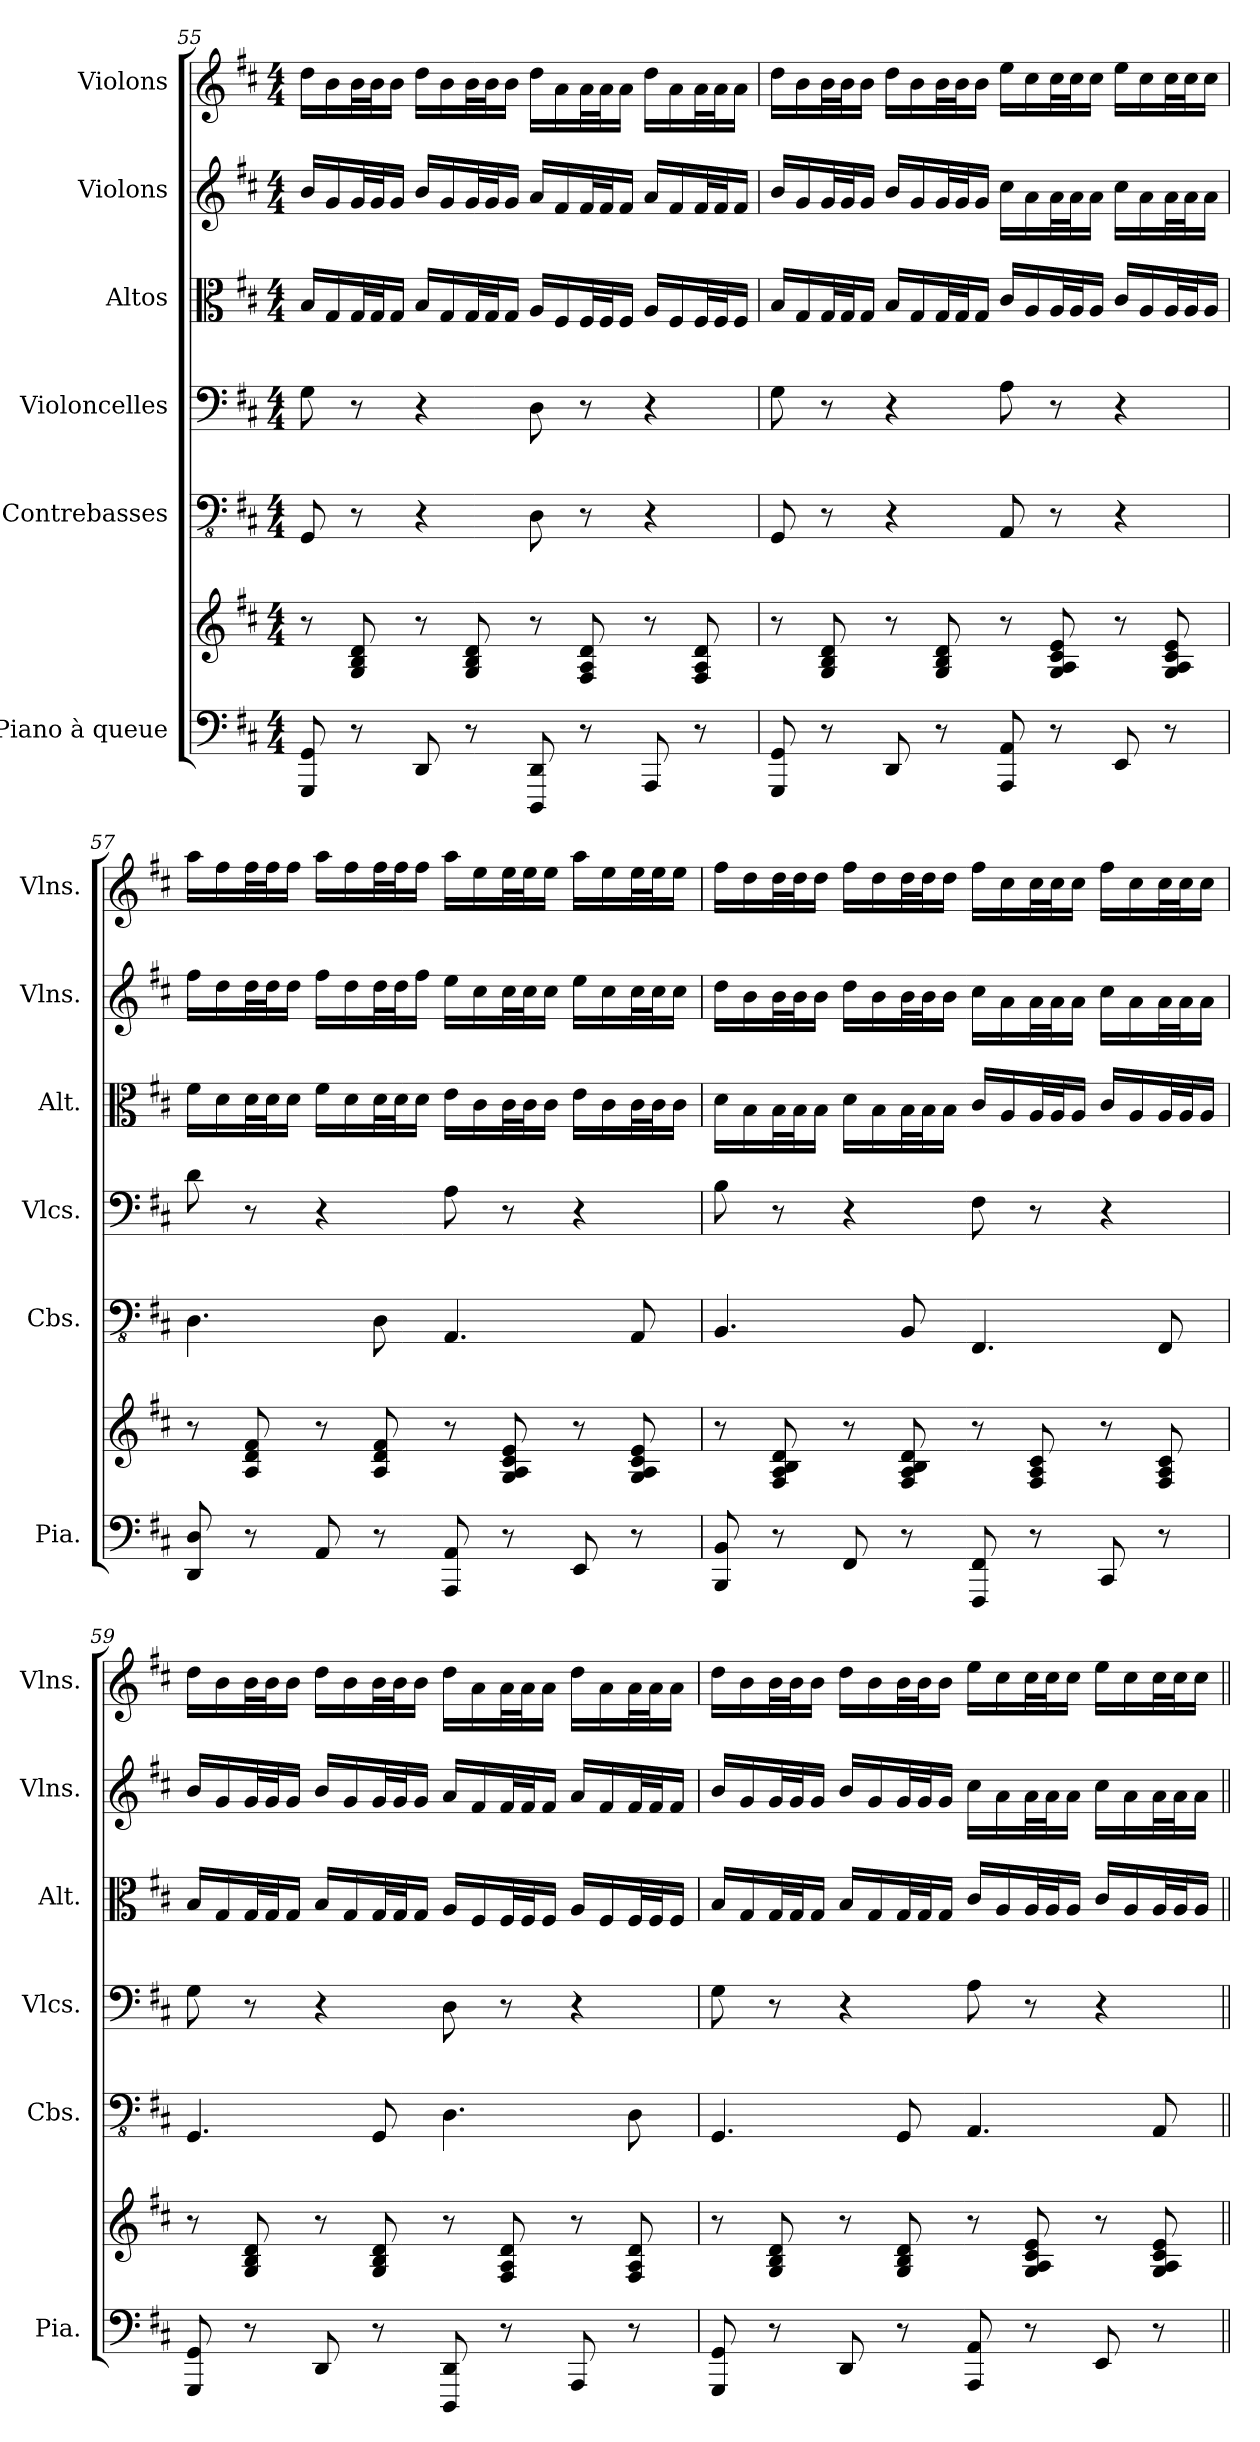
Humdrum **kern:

**kern	**kern	**kern	**kern	**kern	**kern	**kern
*part6	*part6	*part5	*part4	*part3	*part2	*part1
*staff7	*staff6	*staff5	*staff4	*staff3	*staff2	*staff1
*I"Piano à queue	*	*I"Contrebasses	*I"Violoncelles	*I"Altos	*I"Violons	*I"Violons
*I'Pia.	*	*I'Cbs.	*I'Vlcs.	*I'Alt.	*I'Vlns.	*I'Vlns.
*clefF4	*clefG2	*clefFv4	*clefF4	*clefC3	*clefG2	*clefG2
*k[f#c#]	*k[f#c#]	*k[f#c#]	*k[f#c#]	*k[f#c#]	*k[f#c#]	*k[f#c#]
*M4/4	*M4/4	*M4/4	*M4/4	*M4/4	*M4/4	*M4/4
=55	=55	=55	=55	=55	=55	=55
8GGG/ 8GG/	8r	8GGG/	8G\	16B/LL	16b/LL	16dd\LL
.	.	.	.	16G/	16g/	16b\
8r	8G/ 8B/ 8d/	8r	8r	32G/L	32g/L	32b\L
.	.	.	.	32G/J	32g/J	32b\J
.	.	.	.	16G/JJ	16g/JJ	16b\JJ
8DD/	8r	4r	4r	16B/LL	16b/LL	16dd\LL
.	.	.	.	16G/	16g/	16b\
8r	8G/ 8B/ 8d/	.	.	32G/L	32g/L	32b\L
.	.	.	.	32G/J	32g/J	32b\J
.	.	.	.	16G/JJ	16g/JJ	16b\JJ
8DDD/ 8DD/	8r	8DD\	8D\	16A/LL	16a/LL	16dd\LL
.	.	.	.	16F#/	16f#/	16a\
8r	8F#/ 8A/ 8d/	8r	8r	32F#/L	32f#/L	32a\L
.	.	.	.	32F#/J	32f#/J	32a\J
.	.	.	.	16F#/JJ	16f#/JJ	16a\JJ
8AAA/	8r	4r	4r	16A/LL	16a/LL	16dd\LL
.	.	.	.	16F#/	16f#/	16a\
8r	8F#/ 8A/ 8d/	.	.	32F#/L	32f#/L	32a\L
.	.	.	.	32F#/J	32f#/J	32a\J
.	.	.	.	16F#/JJ	16f#/JJ	16a\JJ
!!LO:PB:g=z
=56	=56	=56	=56	=56	=56	=56
8GGG/ 8GG/	8r	8GGG/	8G\	16B/LL	16b/LL	16dd\LL
.	.	.	.	16G/	16g/	16b\
8r	8G/ 8B/ 8d/	8r	8r	32G/L	32g/L	32b\L
.	.	.	.	32G/J	32g/J	32b\J
.	.	.	.	16G/JJ	16g/JJ	16b\JJ
8DD/	8r	4r	4r	16B/LL	16b/LL	16dd\LL
.	.	.	.	16G/	16g/	16b\
8r	8G/ 8B/ 8d/	.	.	32G/L	32g/L	32b\L
.	.	.	.	32G/J	32g/J	32b\J
.	.	.	.	16G/JJ	16g/JJ	16b\JJ
8AAA/ 8AA/	8r	8AAA/	8A\	16c#/LL	16cc#\LL	16ee\LL
.	.	.	.	16A/	16a\	16cc#\
8r	8G/ 8A/ 8c#/ 8e/	8r	8r	32A/L	32a\L	32cc#\L
.	.	.	.	32A/J	32a\J	32cc#\J
.	.	.	.	16A/JJ	16a\JJ	16cc#\JJ
8EE/	8r	4r	4r	16c#/LL	16cc#\LL	16ee\LL
.	.	.	.	16A/	16a\	16cc#\
8r	8G/ 8A/ 8c#/ 8e/	.	.	32A/L	32a\L	32cc#\L
.	.	.	.	32A/J	32a\J	32cc#\J
.	.	.	.	16A/JJ	16a\JJ	16cc#\JJ
=57	=57	=57	=57	=57	=57	=57
8DD/ 8D/	8r	4.DD\	8d\	16f#\LL	16ff#\LL	16aa\LL
.	.	.	.	16d\	16dd\	16ff#\
8r	8A/ 8d/ 8f#/	.	8r	32d\L	32dd\L	32ff#\L
.	.	.	.	32d\J	32dd\J	32ff#\J
.	.	.	.	16d\JJ	16dd\JJ	16ff#\JJ
8AA/	8r	.	4r	16f#\LL	16ff#\LL	16aa\LL
.	.	.	.	16d\	16dd\	16ff#\
8r	8A/ 8d/ 8f#/	8DD\	.	32d\L	32dd\L	32ff#\L
.	.	.	.	32d\J	32dd\J	32ff#\J
.	.	.	.	16d\JJ	16ff#\JJ	16ff#\JJ
8AAA/ 8AA/	8r	4.AAA/	8A\	16e\LL	16ee\LL	16aa\LL
.	.	.	.	16c#\	16cc#\	16ee\
8r	8G/ 8A/ 8c#/ 8e/	.	8r	32c#\L	32cc#\L	32ee\L
.	.	.	.	32c#\J	32cc#\J	32ee\J
.	.	.	.	16c#\JJ	16cc#\JJ	16ee\JJ
8EE/	8r	.	4r	16e\LL	16ee\LL	16aa\LL
.	.	.	.	16c#\	16cc#\	16ee\
8r	8G/ 8A/ 8c#/ 8e/	8AAA/	.	32c#\L	32cc#\L	32ee\L
.	.	.	.	32c#\J	32cc#\J	32ee\J
.	.	.	.	16c#\JJ	16cc#\JJ	16ee\JJ
!!LO:LB:g=z
=58	=58	=58	=58	=58	=58	=58
8BBB/ 8BB/	8r	4.BBB/	8B\	16d\LL	16dd\LL	16ff#\LL
.	.	.	.	16B\	16b\	16dd\
8r	8F#/ 8A/ 8B/ 8d/	.	8r	32B\L	32b\L	32dd\L
.	.	.	.	32B\J	32b\J	32dd\J
.	.	.	.	16B\JJ	16b\JJ	16dd\JJ
8FF#/	8r	.	4r	16d\LL	16dd\LL	16ff#\LL
.	.	.	.	16B\	16b\	16dd\
8r	8F#/ 8A/ 8B/ 8d/	8BBB/	.	32B\L	32b\L	32dd\L
.	.	.	.	32B\J	32b\J	32dd\J
.	.	.	.	16B\JJ	16b\JJ	16dd\JJ
8FFF#/ 8FF#/	8r	4.FFF#/	8F#\	16c#/LL	16cc#\LL	16ff#\LL
.	.	.	.	16A/	16a\	16cc#\
8r	8F#/ 8A/ 8c#/	.	8r	32A/L	32a\L	32cc#\L
.	.	.	.	32A/J	32a\J	32cc#\J
.	.	.	.	16A/JJ	16a\JJ	16cc#\JJ
8CC#/	8r	.	4r	16c#/LL	16cc#\LL	16ff#\LL
.	.	.	.	16A/	16a\	16cc#\
8r	8F#/ 8A/ 8c#/	8FFF#/	.	32A/L	32a\L	32cc#\L
.	.	.	.	32A/J	32a\J	32cc#\J
.	.	.	.	16A/JJ	16a\JJ	16cc#\JJ
=59	=59	=59	=59	=59	=59	=59
8GGG/ 8GG/	8r	4.GGG/	8G\	16B/LL	16b/LL	16dd\LL
.	.	.	.	16G/	16g/	16b\
8r	8G/ 8B/ 8d/	.	8r	32G/L	32g/L	32b\L
.	.	.	.	32G/J	32g/J	32b\J
.	.	.	.	16G/JJ	16g/JJ	16b\JJ
8DD/	8r	.	4r	16B/LL	16b/LL	16dd\LL
.	.	.	.	16G/	16g/	16b\
8r	8G/ 8B/ 8d/	8GGG/	.	32G/L	32g/L	32b\L
.	.	.	.	32G/J	32g/J	32b\J
.	.	.	.	16G/JJ	16g/JJ	16b\JJ
8DDD/ 8DD/	8r	4.DD\	8D\	16A/LL	16a/LL	16dd\LL
.	.	.	.	16F#/	16f#/	16a\
8r	8F#/ 8A/ 8d/	.	8r	32F#/L	32f#/L	32a\L
.	.	.	.	32F#/J	32f#/J	32a\J
.	.	.	.	16F#/JJ	16f#/JJ	16a\JJ
8AAA/	8r	.	4r	16A/LL	16a/LL	16dd\LL
.	.	.	.	16F#/	16f#/	16a\
8r	8F#/ 8A/ 8d/	8DD\	.	32F#/L	32f#/L	32a\L
.	.	.	.	32F#/J	32f#/J	32a\J
.	.	.	.	16F#/JJ	16f#/JJ	16a\JJ
!!LO:PB:g=z
=60	=60	=60	=60	=60	=60	=60
8GGG/ 8GG/	8r	4.GGG/	8G\	16B/LL	16b/LL	16dd\LL
.	.	.	.	16G/	16g/	16b\
8r	8G/ 8B/ 8d/	.	8r	32G/L	32g/L	32b\L
.	.	.	.	32G/J	32g/J	32b\J
.	.	.	.	16G/JJ	16g/JJ	16b\JJ
8DD/	8r	.	4r	16B/LL	16b/LL	16dd\LL
.	.	.	.	16G/	16g/	16b\
8r	8G/ 8B/ 8d/	8GGG/	.	32G/L	32g/L	32b\L
.	.	.	.	32G/J	32g/J	32b\J
.	.	.	.	16G/JJ	16g/JJ	16b\JJ
8AAA/ 8AA/	8r	4.AAA/	8A\	16c#/LL	16cc#\LL	16ee\LL
.	.	.	.	16A/	16a\	16cc#\
8r	8G/ 8A/ 8c#/ 8e/	.	8r	32A/L	32a\L	32cc#\L
.	.	.	.	32A/J	32a\J	32cc#\J
.	.	.	.	16A/JJ	16a\JJ	16cc#\JJ
8EE/	8r	.	4r	16c#/LL	16cc#\LL	16ee\LL
.	.	.	.	16A/	16a\	16cc#\
8r	8G/ 8A/ 8c#/ 8e/	8AAA/	.	32A/L	32a\L	32cc#\L
.	.	.	.	32A/J	32a\J	32cc#\J
.	.	.	.	16A/JJ	16a\JJ	16cc#\JJ
=||	=||	=||	=||	=||	=||	=||
*-	*-	*-	*-	*-	*-	*-
